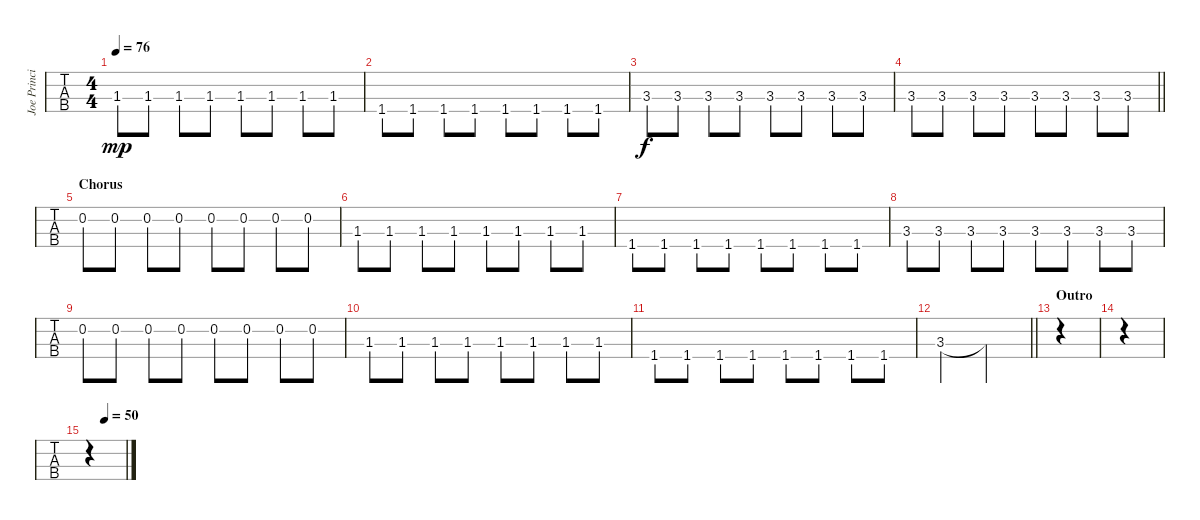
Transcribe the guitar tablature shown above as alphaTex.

\track ("Joe Principe - Bass" "Joe Princi") {instrument electricbassfinger}
\staff {tabs}
\tuning (Gb2 Db2 Ab1 Eb1) {hide}
\ts (4 4)
\tempo 76
\clef f4
\ks e
1.3.8{dy mp} 1.3.8 1.3.8 1.3.8 1.3.8 1.3.8 1.3.8 1.3.8 |
1.4.8 1.4.8 1.4.8 1.4.8 1.4.8 1.4.8 1.4.8 1.4.8 |
3.3.8{dy f volume 13} 3.3.8 3.3.8 3.3.8 3.3.8 3.3.8 3.3.8 3.3.8 |
\barLineRight lightlight
3.3.8 3.3.8 3.3.8 3.3.8 3.3.8 3.3.8 3.3.8 3.3.8 |
\section ("" "Chorus")
0.2.8 0.2.8 0.2.8 0.2.8 0.2.8 0.2.8 0.2.8 0.2.8 |
1.3.8 1.3.8 1.3.8 1.3.8 1.3.8 1.3.8 1.3.8 1.3.8 |
1.4.8 1.4.8 1.4.8 1.4.8 1.4.8 1.4.8 1.4.8 1.4.8 |
3.3.8 3.3.8 3.3.8 3.3.8 3.3.8 3.3.8 3.3.8 3.3.8 |
0.2.8 0.2.8 0.2.8 0.2.8 0.2.8 0.2.8 0.2.8 0.2.8 |
1.3.8 1.3.8 1.3.8 1.3.8 1.3.8 1.3.8 1.3.8 1.3.8 |
1.4.8 1.4.8 1.4.8 1.4.8 1.4.8 1.4.8 1.4.8 1.4.8 |
\barLineRight lightlight
3.3.2 3.3{t}.2{volume 0} |
\section ("" "Outro")
|
|
\tempo (50 0.5)
